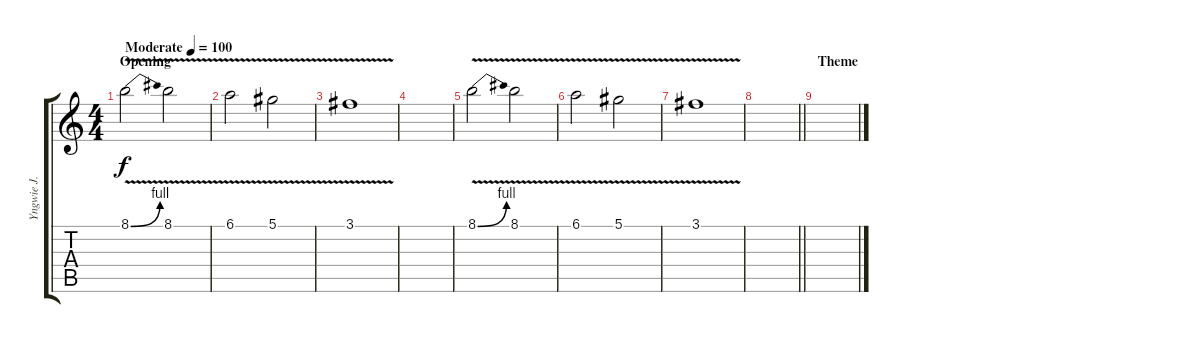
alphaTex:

\track ("Yngwie J. Malmsteen" "Yngwie J. ") {instrument overdrivenguitar}
\staff {score tabs}
\tuning (Eb4 Bb3 Gb3 Db3 Ab2 Eb2) {hide}
\ts (4 4)
\section ("" "Opening")
\tempo (100 "Moderate")
\clef g2
\ks c
8.1{be (bend 0 0 60 4) v}.2{dy f instrument overdrivenguitar} 8.1{v}.2 |
6.1{v}.2 5.1{v}.2 |
3.1{v}.1 |
|
8.1{be (bend 0 0 60 4) v}.2 8.1{v}.2 |
6.1{v}.2 5.1{v}.2 |
3.1{v}.1 |
\barLineRight lightlight
|
\section ("" "Theme")
